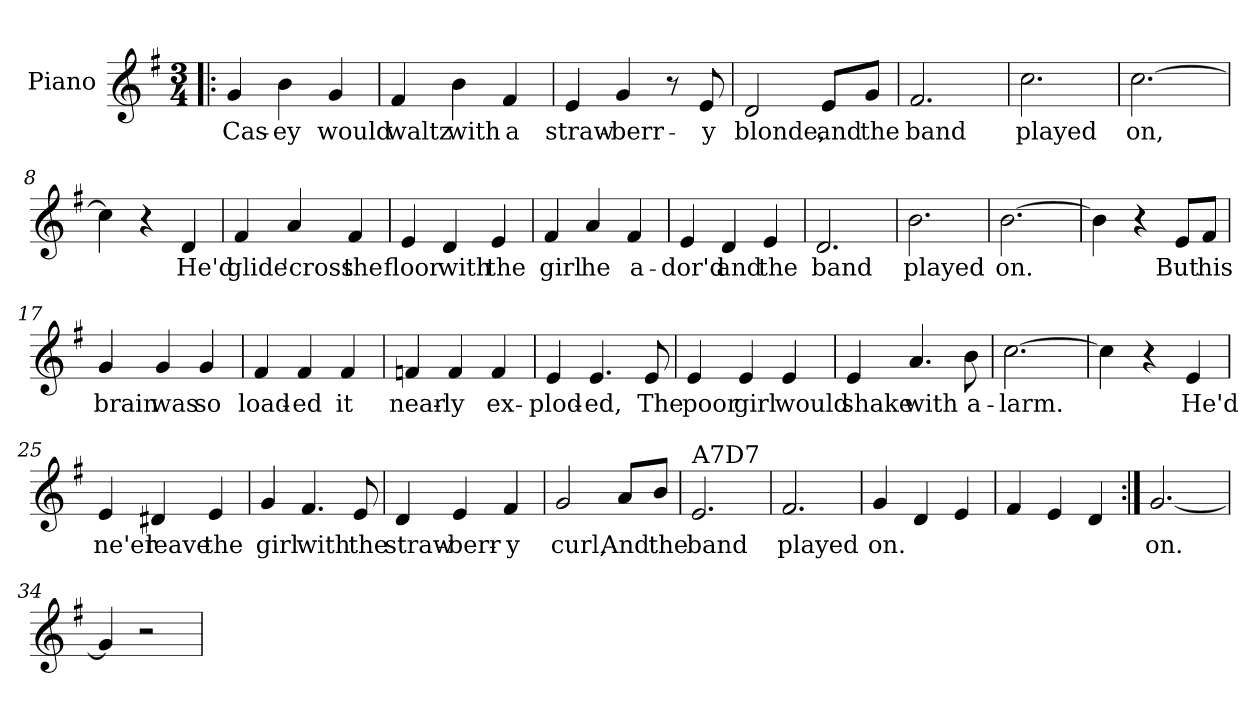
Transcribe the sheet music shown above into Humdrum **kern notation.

**kern	**text
*part1	*part1
*staff1	*staff1
*I"Piano	*
*I'Pno.	*
*clefG2	*
*k[f#]	*
*G:	*
*M3/4	*
=1!|:	=1!|:
4g/	Cas-
4b\	-ey
4g/	would
=2	=2
4f#/	waltz
4b\	with
4f#/	a
=3	=3
4e/	straw-
4g/	-berr-
8r	.
8e/	-y
=4	=4
2d/	blonde,
8e/L	and
8g/J	the
=5	=5
2.f#/	band
!!LO:LB:g=z
=6	=6
2.cc\	played
=7	=7
[2.cc\	on,
=8	=8
4cc\]	.
4r	.
4d/	He'd
=9	=9
4f#/	glide
4a/	'cross
4f#/	the
=10	=10
4e/	floor
4d/	with
4e/	the
=11	=11
4f#/	girl
4a/	he
4f#/	a-
!!LO:LB:g=z
=12	=12
4e/	-dor'd
4d/	and
4e/	the
=13	=13
2.d/	band
=14	=14
2.b\	played
=15	=15
[2.b\	on.
=16	=16
4b\]	.
4r	.
8e/L	But
8f#/J	his
=17	=17
4g/	brain
4g/	was
4g/	so
!!LO:LB:g=z
=18	=18
4f#/	load-
4f#/	-ed
4f#/	it
=19	=19
4fn/	near-
4f/	-ly
4f/	ex-
=20	=20
4e/	-plod-
4.e/	-ed,
8e/	The
=21	=21
4e/	poor
4e/	girl
4e/	would
=22	=22
4e/	shake
4.a/	with
8b\	a-
!!LO:LB:g=z
=23	=23
[2.cc\	-larm.
=24	=24
4cc\]	.
4r	.
4e/	He'd
=25	=25
4e/	ne'er
4d#X/	leave
4e/	the
=26	=26
4g/	girl
4.f#/	with
8e/	the
=27	=27
4d/	straw-
4e/	-berr-
4f#/	-y
!!LO:LB:g=z
=28	=28
2g/	curl,
8a/L	And
8b/J	the
=29	=29
!LO:TX:a:t=A7D7	!
2.e/	band
=30	=30
2.f#/	played
=31	=31
4g/	on.
4d/	.
4e/	.
=32	=32
4f#/	.
4e/	.
4d/	.
=33:|!	=33:|!
[2.g/	on.
=34	=34
4g/]	.
2r	.
=	=
*-	*-
